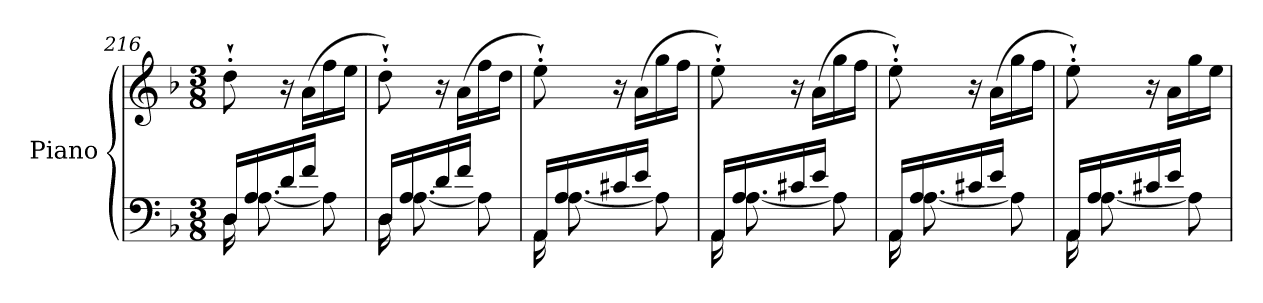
**kern	**kern
*part1	*part1
*staff2	*staff1
*I"Piano	*
*I'Pno	*
*clefF4	*clefG2
*k[b-]	*k[b-]
*M3/8	*M3/8
=216	=216
*^	*
16D/LL	16D\	8dd`'\
16A/	[8.A\	.
16d/	.	16r
16f/JJ	.	(16a\LL
8ryy	8A\]	16ff\
.	.	16ee\JJ
!!LO:LB:g=z
=217	=217	=217
16D/LL	16D\	8dd`'\)
16A/	[8.A\	.
16d/	.	16r
16f/JJ	.	(16a\LL
8ryy	8A\]	16ff\
.	.	16dd\JJ
=218	=218	=218
16AA/LL	16AA\	8ee`'\)
16A/	[8.A\	.
16c#X/	.	16r
16e/JJ	.	(16a\LL
8ryy	8A\]	16gg\
.	.	16ff\JJ
=219	=219	=219
16AA/LL	16AA\	8ee`'\)
16A/	[8.A\	.
16c#X/	.	16r
16e/JJ	.	(16a\LL
8ryy	8A\]	16gg\
.	.	16ff\JJ
=220	=220	=220
16AA/LL	16AA\	8ee`'\)
16A/	[8.A\	.
16c#X/	.	16r
16e/JJ	.	(16a\LL
8ryy	8A\]	16gg\
.	.	16ff\JJ
!!LO:PB:g=z
=221	=221	=221
16AA/LL	16AA\	8ee`'\)
16A/	[8.A\	.
16c#X/	.	16r
16e/JJ	.	16a\LL
8ryy	8A\]	16gg\
.	.	16ee\JJ
*v	*v	*
=	=
*-	*-
